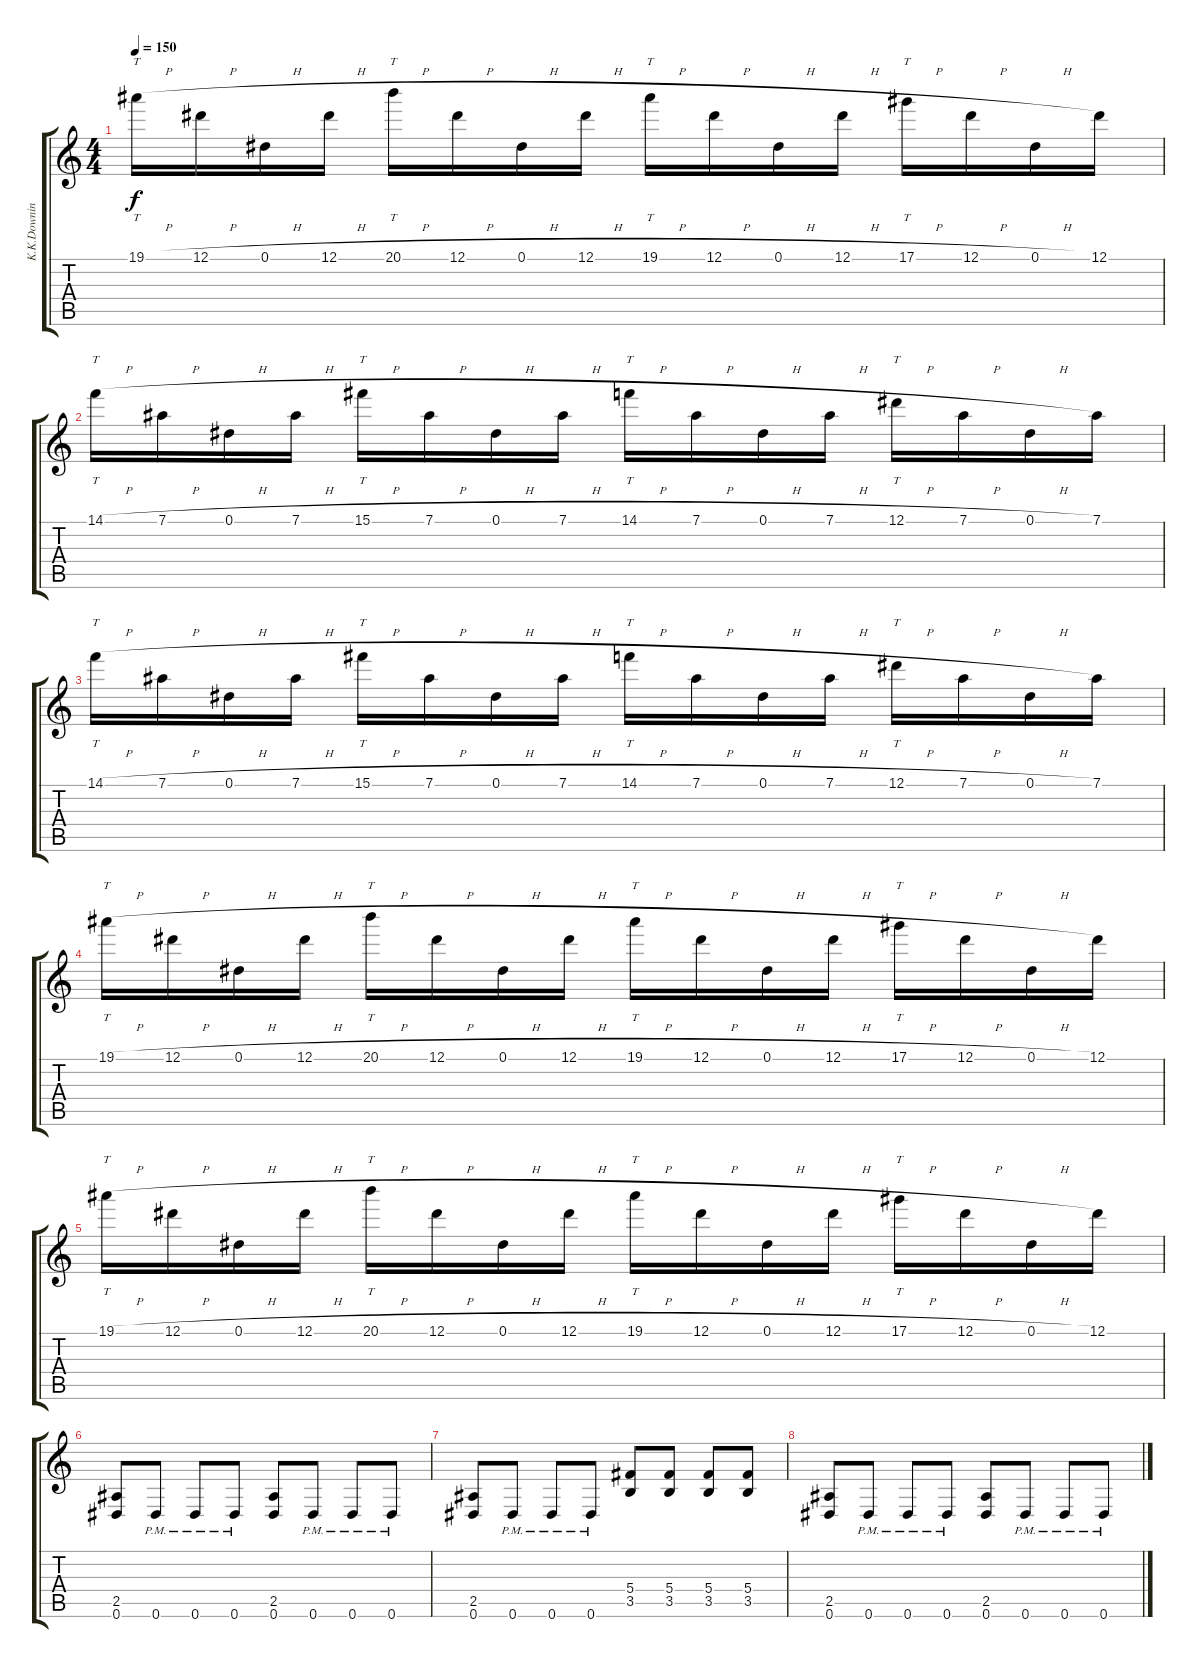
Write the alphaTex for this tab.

\track ("K.K.Downing" "K.K.Downin") {instrument distortionguitar}
\staff {score tabs}
\tuning (Eb4 Bb3 Gb3 Db3 Ab2 Eb2) {hide}
\ts (4 4)
\tempo 150
\clef g2
\ks c
19.1{h}.16{tt dy f} 12.1{h}.16 0.1{h}.16 12.1{h}.16 20.1{h}.16{tt} 12.1{h}.16 0.1{h}.16 12.1{h}.16 19.1{h}.16{tt} 12.1{h}.16 0.1{h}.16 12.1{h}.16 17.1{h}.16{tt} 12.1{h}.16 0.1{h}.16 12.1.16 |
14.1{h}.16{tt} 7.1{h}.16 0.1{h}.16 7.1{h}.16 15.1{h}.16{tt} 7.1{h}.16 0.1{h}.16 7.1{h}.16 14.1{h}.16{tt} 7.1{h}.16 0.1{h}.16 7.1{h}.16 12.1{h}.16{tt} 7.1{h}.16 0.1{h}.16 7.1.16 |
14.1{h}.16{tt} 7.1{h}.16 0.1{h}.16 7.1{h}.16 15.1{h}.16{tt} 7.1{h}.16 0.1{h}.16 7.1{h}.16 14.1{h}.16{tt} 7.1{h}.16 0.1{h}.16 7.1{h}.16 12.1{h}.16{tt} 7.1{h}.16 0.1{h}.16 7.1.16 |
19.1{h}.16{tt} 12.1{h}.16 0.1{h}.16 12.1{h}.16 20.1{h}.16{tt} 12.1{h}.16 0.1{h}.16 12.1{h}.16 19.1{h}.16{tt} 12.1{h}.16 0.1{h}.16 12.1{h}.16 17.1{h}.16{tt} 12.1{h}.16 0.1{h}.16 12.1.16 |
19.1{h}.16{tt} 12.1{h}.16 0.1{h}.16 12.1{h}.16 20.1{h}.16{tt} 12.1{h}.16 0.1{h}.16 12.1{h}.16 19.1{h}.16{tt} 12.1{h}.16 0.1{h}.16 12.1{h}.16 17.1{h}.16{tt} 12.1{h}.16 0.1{h}.16 12.1.16 |
(2.5 0.6).8 0.6{pm}.8 0.6{pm}.8 0.6{pm}.8 (2.5 0.6).8 0.6{pm}.8 0.6{pm}.8 0.6{pm}.8 |
(2.5 0.6).8 0.6{pm}.8 0.6{pm}.8 0.6{pm}.8 (5.4 3.5).8 (5.4 3.5).8 (5.4 3.5).8 (5.4 3.5).8 |
(2.5 0.6).8 0.6{pm}.8 0.6{pm}.8 0.6{pm}.8 (2.5 0.6).8 0.6{pm}.8 0.6{pm}.8 0.6{pm}.8
